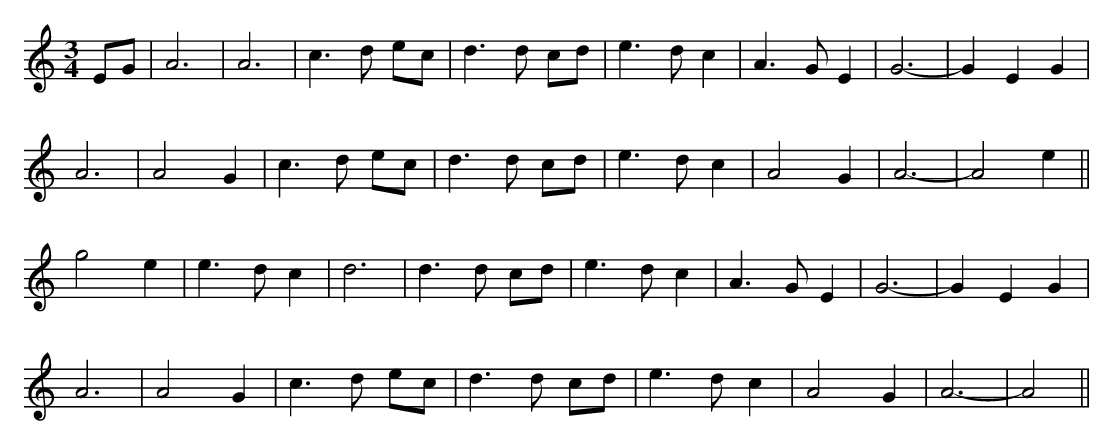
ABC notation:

X:1
M:3/4
K:Amin
EG|A6|A6|c3d ec|d3d cd|e3dc2|A3GE2|G6-|G2E2G2|
A6|A4G2|c3d ec|d3d cd|e3dc2|A4G2|A6-|A4e2||
g4e2|e3dc2|d6|d3d cd|e3d c2|A3G E2|G6-|G2E2G2|
A6|A4G2|c3d ec|d3d cd|e3dc2|A4G2|A6-|A4||
